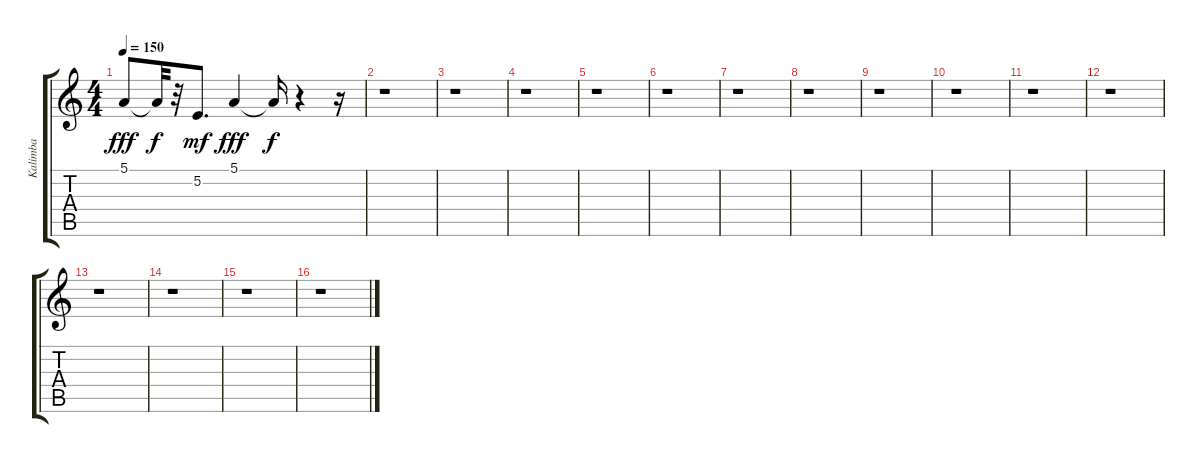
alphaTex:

\track ("Kalimba" "Kalimba") {instrument kalimba}
\staff {score tabs}
\tuning (E4 B3 G3 D3 A2 E2) {hide}
\ts (4 4)
\tempo 150
\clef g2
\ks c
5.1.8{dy fff} 5.1{t}.32{dy f} r.32 5.2.8{d dy mf} 5.1.4{dy fff} 5.1{t}.16{dy f} r.4 r.16 |
r.1 |
r.1 |
r.1 |
r.1 |
r.1 |
r.1 |
r.1 |
r.1 |
r.1 |
r.1 |
r.1 |
r.1 |
r.1 |
r.1 |
r.1
